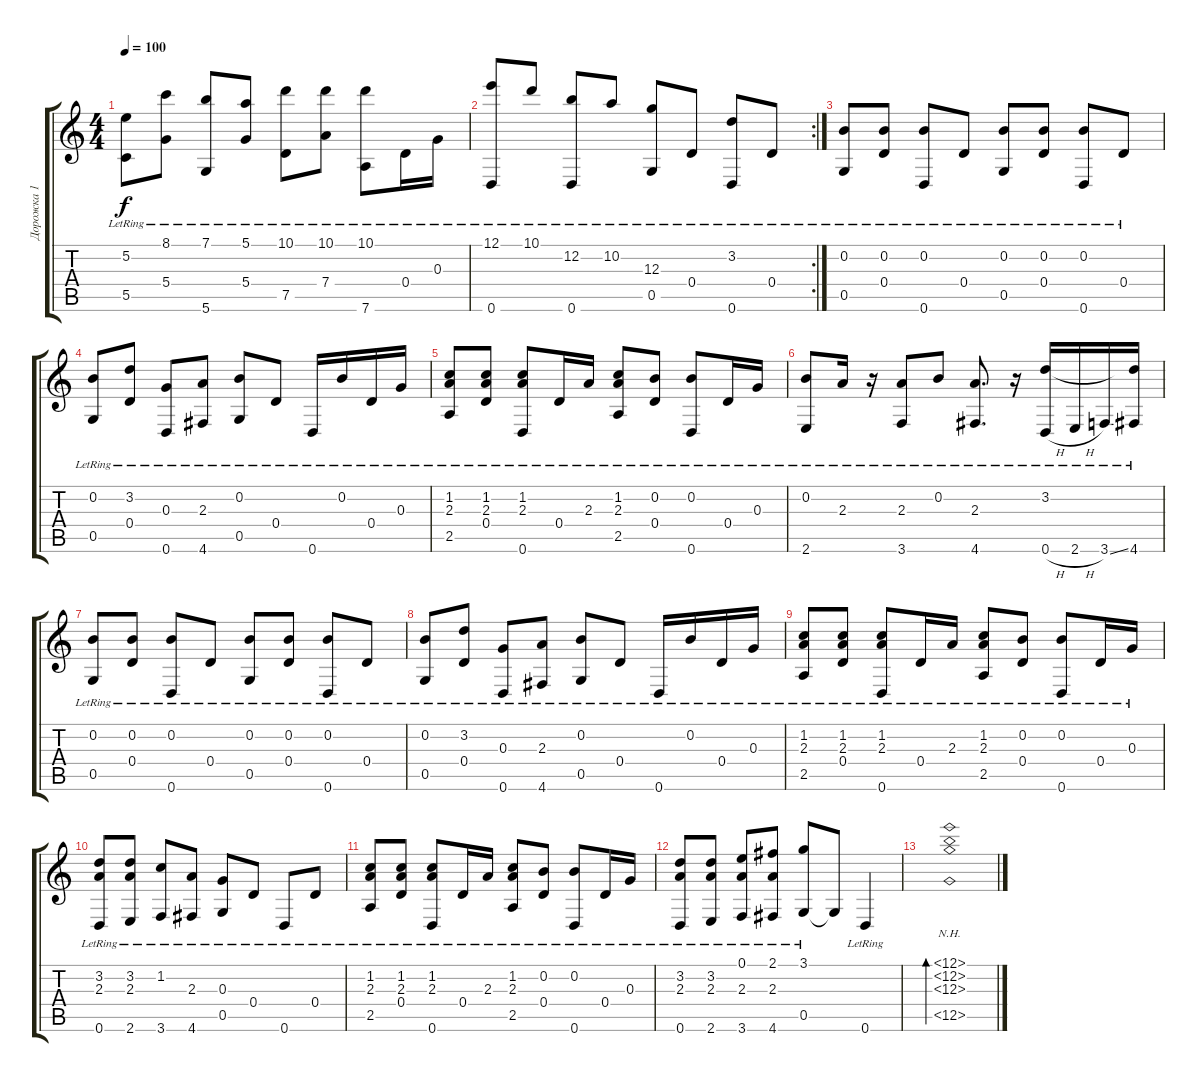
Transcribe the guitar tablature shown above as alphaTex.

\track ("Дорожка 1" "Дорожка 1") {instrument acousticguitarsteel}
\staff {score tabs}
\tuning (E4 B3 G3 D3 G2 D2) {hide}
\ts (4 4)
\tempo 100
\clef g2
\ks c
(5.2{lr} 5.5{lr}).8{dy f} (8.1{lr} 5.4{lr}).8 (7.1{lr} 5.6{lr}).8 (5.1{lr} 5.4{lr}).8 (10.1{lr} 7.5{lr}).8 (10.1{lr} 7.4{lr}).8 (10.1{lr} 7.6{lr}).8 0.4{lr}.16 0.3{lr}.16 |
\rc 2
(12.1{lr} 0.6{lr}).8 10.1{lr}.8 (12.2{lr} 0.6{lr}).8 10.2{lr}.8 (12.3{lr} 0.5{lr}).8 0.4{lr}.8 (3.2{lr} 0.6{lr}).8 0.4{lr}.8 |
(0.2{lr} 0.5{lr}).8 (0.2{lr} 0.4{lr}).8 (0.2{lr} 0.6{lr}).8 0.4{lr}.8 (0.2{lr} 0.5{lr}).8 (0.2{lr} 0.4{lr}).8 (0.2{lr} 0.6{lr}).8 0.4{lr}.8 |
(0.2{lr} 0.5{lr}).8 (3.2{lr} 0.4{lr}).8 (0.3{lr} 0.6{lr}).8 (2.3{lr} 4.6{lr}).8 (0.2{lr} 0.5{lr}).8 0.4{lr}.8 0.6{lr}.16 0.2{lr}.16 0.4{lr}.16 0.3{lr}.16 |
(1.2{lr} 2.3{lr} 2.5{lr}).8 (1.2{lr} 2.3{lr} 0.4{lr}).8 (1.2{lr} 2.3{lr} 0.6{lr}).8 0.4{lr}.16 2.3{lr}.16 (1.2{lr} 2.3{lr} 2.5{lr}).8 (0.2{lr} 0.4{lr}).8 (0.2{lr} 0.6{lr}).8 0.4{lr}.16 0.3{lr}.16 |
(0.2{lr} 2.6{lr}).8 2.3{lr}.16 r.16 (2.3{lr} 3.6{lr}).8 0.2{lr}.8 (2.3{lr} 4.6{lr}).8{d} r.16 (3.2{lr} 0.6{h lr}).16 2.6{h lr}.16 3.6{ss lr}.16 (3.2{t} 4.6{lr}).16 |
(0.2{lr} 0.5{lr}).8 (0.2{lr} 0.4{lr}).8 (0.2{lr} 0.6{lr}).8 0.4{lr}.8 (0.2{lr} 0.5{lr}).8 (0.2{lr} 0.4{lr}).8 (0.2{lr} 0.6{lr}).8 0.4{lr}.8 |
(0.2{lr} 0.5{lr}).8 (3.2{lr} 0.4{lr}).8 (0.3{lr} 0.6{lr}).8 (2.3{lr} 4.6{lr}).8 (0.2{lr} 0.5{lr}).8 0.4{lr}.8 0.6{lr}.16 0.2{lr}.16 0.4{lr}.16 0.3{lr}.16 |
(1.2{lr} 2.3{lr} 2.5{lr}).8 (1.2{lr} 2.3{lr} 0.4{lr}).8 (1.2{lr} 2.3{lr} 0.6{lr}).8 0.4{lr}.16 2.3{lr}.16 (1.2{lr} 2.3{lr} 2.5{lr}).8 (0.2{lr} 0.4{lr}).8 (0.2{lr} 0.6{lr}).8 0.4{lr}.16 0.3{lr}.16 |
(3.2{lr} 2.3{lr} 0.6{lr}).8 (3.2{lr} 2.3{lr} 2.6{lr}).8 (1.2{lr} 3.6{lr}).8 (2.3{lr} 4.6{lr}).8 (0.3{lr} 0.5{lr}).8 0.4{lr}.8 0.6{lr}.8 0.4{lr}.8 |
(1.2{lr} 2.3{lr} 2.5{lr}).8 (1.2{lr} 2.3{lr} 0.4{lr}).8 (1.2{lr} 2.3{lr} 0.6{lr}).8 0.4{lr}.16 2.3{lr}.16 (1.2{lr} 2.3{lr} 2.5{lr}).8 (0.2{lr} 0.4{lr}).8 (0.2{lr} 0.6{lr}).8 0.4{lr}.16 0.3{lr}.16 |
(3.2{lr} 2.3{lr} 0.6{lr}).8 (3.2{lr} 2.3{lr} 2.6{lr}).8 (0.1 2.3 3.6{lr}).8 (2.1 2.3{lr} 4.6{lr}).8 (3.1 0.5{lr}).8 0.5{t}.8 0.6{lr}.4 |
(12.1{nh} 12.2{nh} 12.3{nh} 0.5{nh}).1{bd 240}
